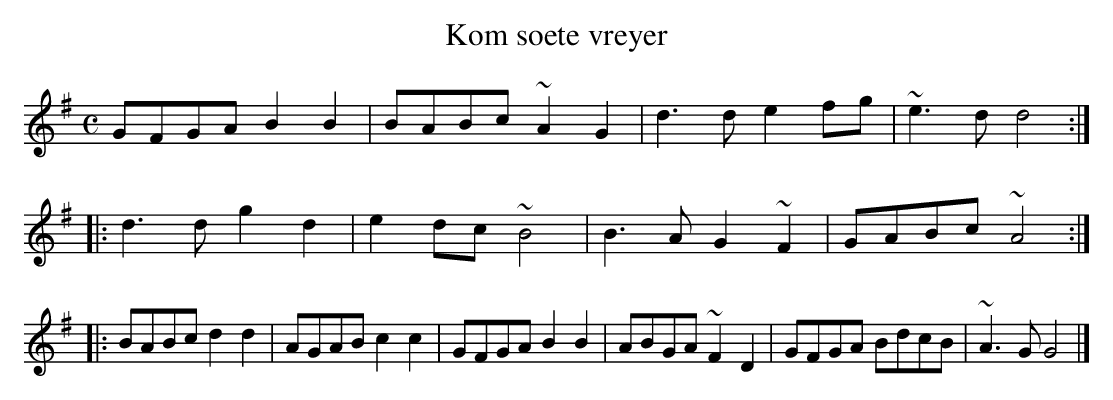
X:1
T:Kom soete vreyer
M:C
K:Ador
GFGAB2B2|BABc~A2G2|d3de2fg|~e3dd4:|
|:d3dg2d2|e2dc~B4|B3AG2~F2|GABc~A4:|
|:BABcd2d2|AGABc2c2|GFGAB2B2|ABGA~F2D2|GFGA BdcB|~A3GG4|]
